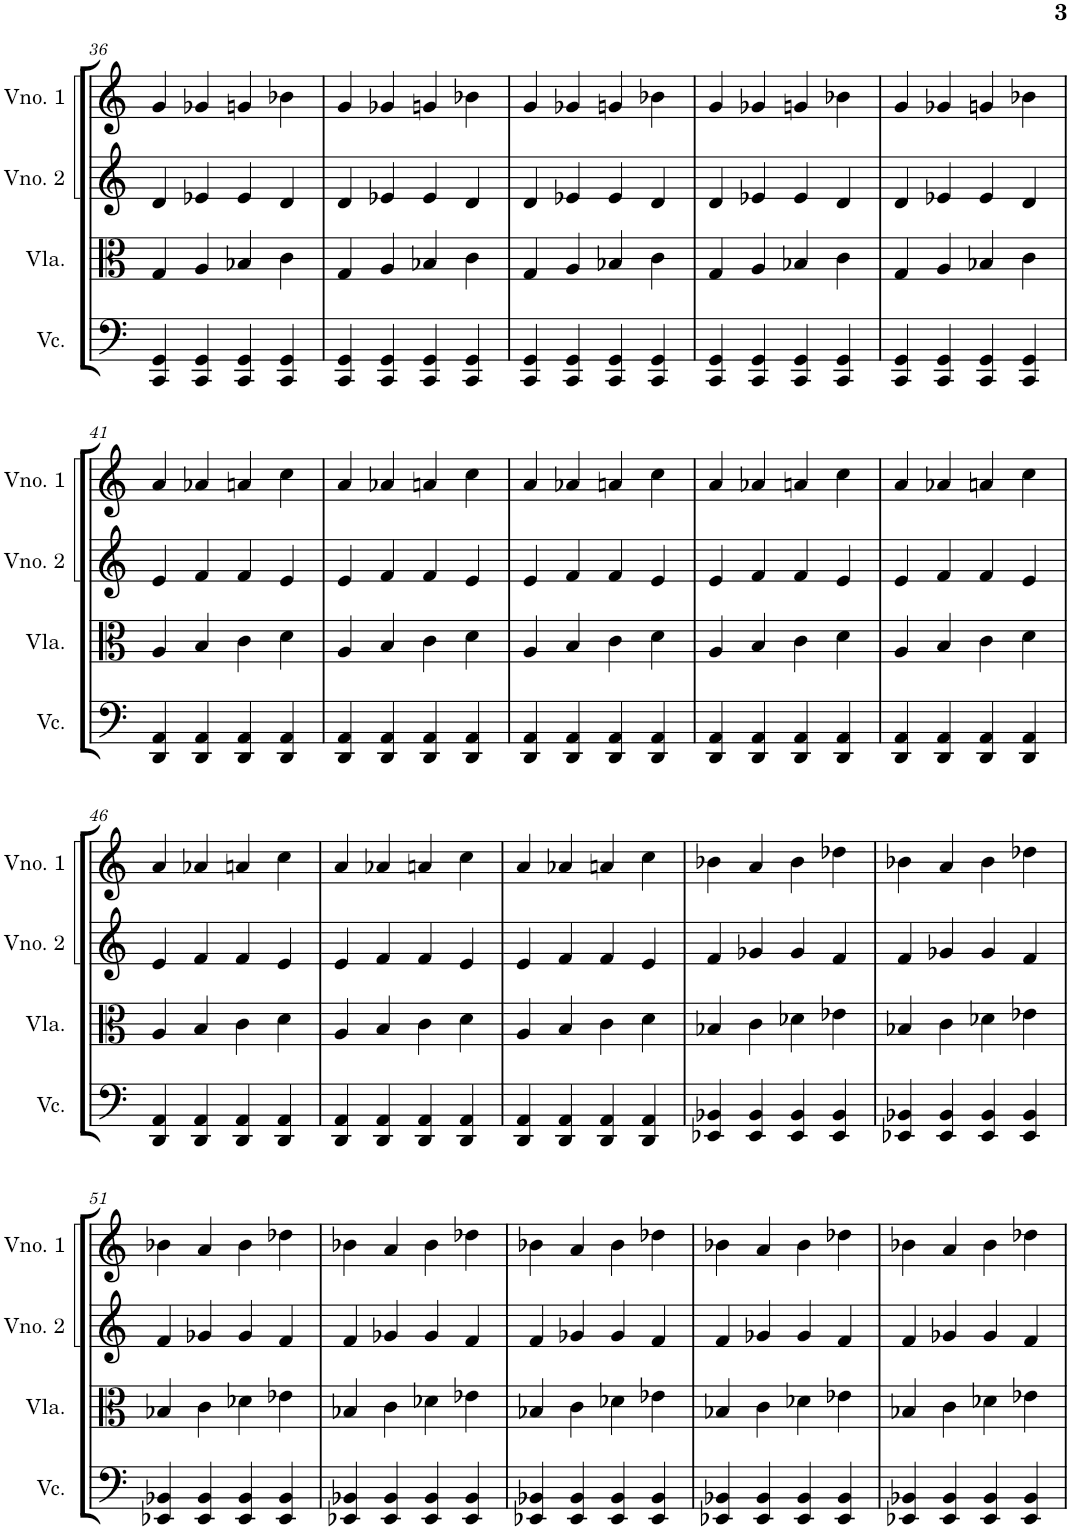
**kern	**kern	**kern	**kern
*part4	*part3	*part2	*part1
*staff4	*staff3	*staff2	*staff1
*I"Violoncelo	*I"Viola	*I"Violino 2	*I"Violino 1
*I'Vc.	*I'Vla.	*I'Vno. 2	*I'Vno. 1
!!LO:PB:g=z
*clefF4	*clefC3	*clefG2	*clefG2
*k[]	*k[]	*k[]	*k[]
*M4/4	*M4/4	*M4/4	*M4/4
=36	=36	=36	=36
4CC/ 4GG/	4G/	4d/	4g/
4CC/ 4GG/	4A/	4e-X/	4g-X/
4CC/ 4GG/	4B-X/	4e-/	4gn/
4CC/ 4GG/	4c\	4d/	4b-X\
=37	=37	=37	=37
4CC/ 4GG/	4G/	4d/	4g/
4CC/ 4GG/	4A/	4e-X/	4g-X/
4CC/ 4GG/	4B-X/	4e-/	4gn/
4CC/ 4GG/	4c\	4d/	4b-X\
=38	=38	=38	=38
4CC/ 4GG/	4G/	4d/	4g/
4CC/ 4GG/	4A/	4e-X/	4g-X/
4CC/ 4GG/	4B-X/	4e-/	4gn/
4CC/ 4GG/	4c\	4d/	4b-X\
=39	=39	=39	=39
4CC/ 4GG/	4G/	4d/	4g/
4CC/ 4GG/	4A/	4e-X/	4g-X/
4CC/ 4GG/	4B-X/	4e-/	4gn/
4CC/ 4GG/	4c\	4d/	4b-X\
=40	=40	=40	=40
4CC/ 4GG/	4G/	4d/	4g/
4CC/ 4GG/	4A/	4e-X/	4g-X/
4CC/ 4GG/	4B-X/	4e-/	4gn/
4CC/ 4GG/	4c\	4d/	4b-X\
!!LO:LB:g=z
=41	=41	=41	=41
4DD/ 4AA/	4A/	4e/	4a/
4DD/ 4AA/	4B/	4f/	4a-X/
4DD/ 4AA/	4c\	4f/	4an/
4DD/ 4AA/	4d\	4e/	4cc\
=42	=42	=42	=42
4DD/ 4AA/	4A/	4e/	4a/
4DD/ 4AA/	4B/	4f/	4a-X/
4DD/ 4AA/	4c\	4f/	4an/
4DD/ 4AA/	4d\	4e/	4cc\
=43	=43	=43	=43
4DD/ 4AA/	4A/	4e/	4a/
4DD/ 4AA/	4B/	4f/	4a-X/
4DD/ 4AA/	4c\	4f/	4an/
4DD/ 4AA/	4d\	4e/	4cc\
=44	=44	=44	=44
4DD/ 4AA/	4A/	4e/	4a/
4DD/ 4AA/	4B/	4f/	4a-X/
4DD/ 4AA/	4c\	4f/	4an/
4DD/ 4AA/	4d\	4e/	4cc\
=45	=45	=45	=45
4DD/ 4AA/	4A/	4e/	4a/
4DD/ 4AA/	4B/	4f/	4a-X/
4DD/ 4AA/	4c\	4f/	4an/
4DD/ 4AA/	4d\	4e/	4cc\
!!LO:LB:g=z
=46	=46	=46	=46
4DD/ 4AA/	4A/	4e/	4a/
4DD/ 4AA/	4B/	4f/	4a-X/
4DD/ 4AA/	4c\	4f/	4an/
4DD/ 4AA/	4d\	4e/	4cc\
=47	=47	=47	=47
4DD/ 4AA/	4A/	4e/	4a/
4DD/ 4AA/	4B/	4f/	4a-X/
4DD/ 4AA/	4c\	4f/	4an/
4DD/ 4AA/	4d\	4e/	4cc\
=48	=48	=48	=48
4DD/ 4AA/	4A/	4e/	4a/
4DD/ 4AA/	4B/	4f/	4a-X/
4DD/ 4AA/	4c\	4f/	4an/
4DD/ 4AA/	4d\	4e/	4cc\
=49	=49	=49	=49
4EE-X/ 4BB-X/	4B-X/	4f/	4b-X\
4EE-/ 4BB-/	4c\	4g-X/	4a/
4EE-/ 4BB-/	4d-X\	4g-/	4b-\
4EE-/ 4BB-/	4e-X\	4f/	4dd-X\
=50	=50	=50	=50
4EE-X/ 4BB-X/	4B-X/	4f/	4b-X\
4EE-/ 4BB-/	4c\	4g-X/	4a/
4EE-/ 4BB-/	4d-X\	4g-/	4b-\
4EE-/ 4BB-/	4e-X\	4f/	4dd-X\
!!LO:LB:g=z
=51	=51	=51	=51
4EE-X/ 4BB-X/	4B-X/	4f/	4b-X\
4EE-/ 4BB-/	4c\	4g-X/	4a/
4EE-/ 4BB-/	4d-X\	4g-/	4b-\
4EE-/ 4BB-/	4e-X\	4f/	4dd-X\
=52	=52	=52	=52
4EE-X/ 4BB-X/	4B-X/	4f/	4b-X\
4EE-/ 4BB-/	4c\	4g-X/	4a/
4EE-/ 4BB-/	4d-X\	4g-/	4b-\
4EE-/ 4BB-/	4e-X\	4f/	4dd-X\
=53	=53	=53	=53
4EE-X/ 4BB-X/	4B-X/	4f/	4b-X\
4EE-/ 4BB-/	4c\	4g-X/	4a/
4EE-/ 4BB-/	4d-X\	4g-/	4b-\
4EE-/ 4BB-/	4e-X\	4f/	4dd-X\
=54	=54	=54	=54
4EE-X/ 4BB-X/	4B-X/	4f/	4b-X\
4EE-/ 4BB-/	4c\	4g-X/	4a/
4EE-/ 4BB-/	4d-X\	4g-/	4b-\
4EE-/ 4BB-/	4e-X\	4f/	4dd-X\
=55	=55	=55	=55
4EE-X/ 4BB-X/	4B-X/	4f/	4b-X\
4EE-/ 4BB-/	4c\	4g-X/	4a/
4EE-/ 4BB-/	4d-X\	4g-/	4b-\
4EE-/ 4BB-/	4e-X\	4f/	4dd-X\
=	=	=	=
*-	*-	*-	*-
